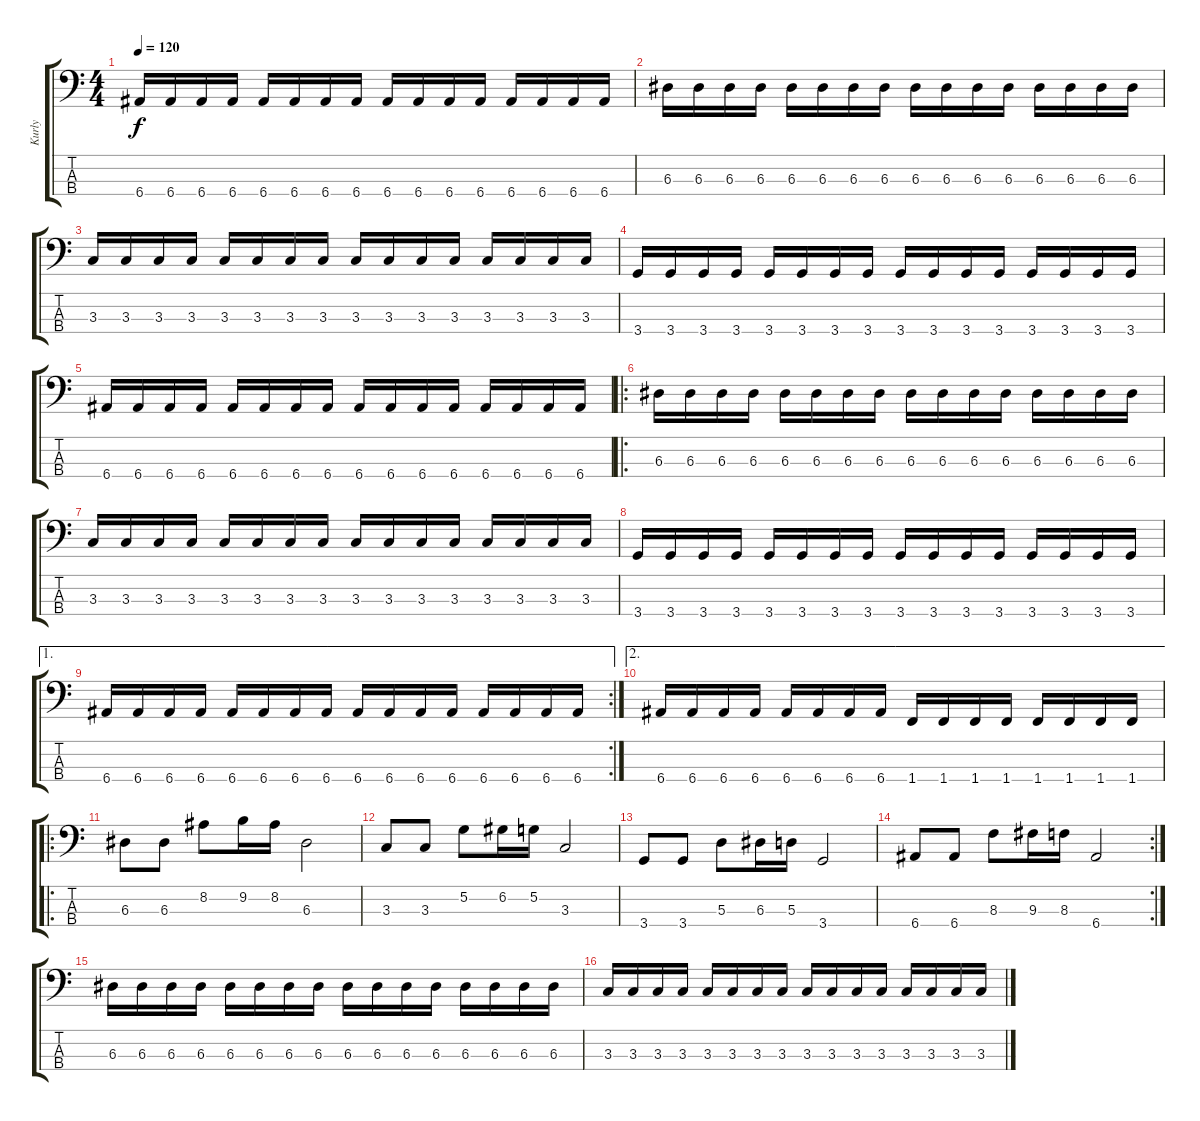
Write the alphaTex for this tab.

\track ("Kurly" "Kurly") {instrument electricbassfinger}
\staff {score tabs}
\tuning (G2 D2 A1 E1) {hide}
\ts (4 4)
\tempo 120
\clef f4
\ks c
6.4.16{dy f} 6.4.16 6.4.16 6.4.16 6.4.16 6.4.16 6.4.16 6.4.16 6.4.16 6.4.16 6.4.16 6.4.16 6.4.16 6.4.16 6.4.16 6.4.16 |
6.3.16 6.3.16 6.3.16 6.3.16 6.3.16 6.3.16 6.3.16 6.3.16 6.3.16 6.3.16 6.3.16 6.3.16 6.3.16 6.3.16 6.3.16 6.3.16 |
3.3.16 3.3.16 3.3.16 3.3.16 3.3.16 3.3.16 3.3.16 3.3.16 3.3.16 3.3.16 3.3.16 3.3.16 3.3.16 3.3.16 3.3.16 3.3.16 |
3.4.16 3.4.16 3.4.16 3.4.16 3.4.16 3.4.16 3.4.16 3.4.16 3.4.16 3.4.16 3.4.16 3.4.16 3.4.16 3.4.16 3.4.16 3.4.16 |
6.4.16 6.4.16 6.4.16 6.4.16 6.4.16 6.4.16 6.4.16 6.4.16 6.4.16 6.4.16 6.4.16 6.4.16 6.4.16 6.4.16 6.4.16 6.4.16 |
\ro
6.3.16 6.3.16 6.3.16 6.3.16 6.3.16 6.3.16 6.3.16 6.3.16 6.3.16 6.3.16 6.3.16 6.3.16 6.3.16 6.3.16 6.3.16 6.3.16 |
3.3.16 3.3.16 3.3.16 3.3.16 3.3.16 3.3.16 3.3.16 3.3.16 3.3.16 3.3.16 3.3.16 3.3.16 3.3.16 3.3.16 3.3.16 3.3.16 |
3.4.16 3.4.16 3.4.16 3.4.16 3.4.16 3.4.16 3.4.16 3.4.16 3.4.16 3.4.16 3.4.16 3.4.16 3.4.16 3.4.16 3.4.16 3.4.16 |
\ae 1
\rc 2
6.4.16 6.4.16 6.4.16 6.4.16 6.4.16 6.4.16 6.4.16 6.4.16 6.4.16 6.4.16 6.4.16 6.4.16 6.4.16 6.4.16 6.4.16 6.4.16 |
\ae 2
6.4.16 6.4.16 6.4.16 6.4.16 6.4.16 6.4.16 6.4.16 6.4.16 1.4.16 1.4.16 1.4.16 1.4.16 1.4.16 1.4.16 1.4.16 1.4.16 |
\ro
6.3.8 6.3.8 8.2.8 9.2.16 8.2.16 6.3.2 |
3.3.8 3.3.8 5.2.8 6.2.16 5.2.16 3.3.2 |
3.4.8 3.4.8 5.3.8 6.3.16 5.3.16 3.4.2 |
\rc 2
6.4.8 6.4.8 8.3.8 9.3.16 8.3.16 6.4.2 |
6.3.16 6.3.16 6.3.16 6.3.16 6.3.16 6.3.16 6.3.16 6.3.16 6.3.16 6.3.16 6.3.16 6.3.16 6.3.16 6.3.16 6.3.16 6.3.16 |
3.3.16 3.3.16 3.3.16 3.3.16 3.3.16 3.3.16 3.3.16 3.3.16 3.3.16 3.3.16 3.3.16 3.3.16 3.3.16 3.3.16 3.3.16 3.3.16
